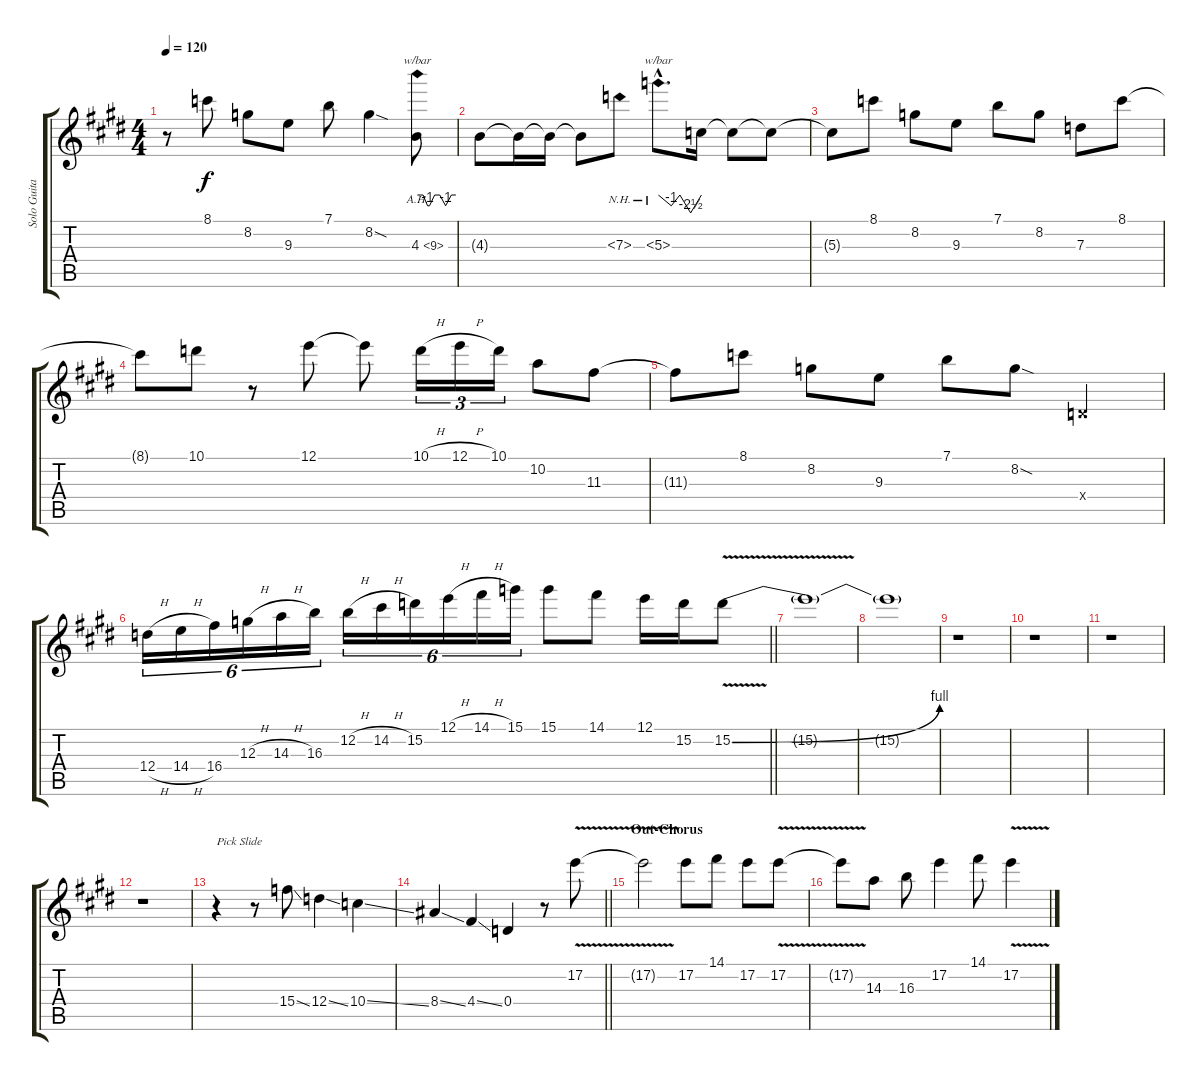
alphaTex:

\track ("Solo Guitar" "Solo Guita") {instrument overdrivenguitar}
\staff {score tabs}
\tuning (E4 B3 G3 D3 A2 E2) {hide}
\ts (4 4)
\tempo 120
\clef g2
\ks e
r.8{dy f} 8.1.8 8.2.8 9.3.8 7.1.8 8.2{sod}.4 4.3{ah 5}.8{tbe (custom default 0 0 9 0 16 -4 19 -4 27 0 35 0 44 -4 53 0 60 0)} |
4.3{t}.8 4.3{t}.16 4.3{t}.16 4.3{t}.8 7.3{nh}.8 5.3{nh hac}.8{d tbe (custom default 0 0 18 -4 30 0 45 -10 60 0)} 5.3{t}.16 5.3{t}.8 5.3{t}.8 |
5.3{t}.8 8.1.8 8.2.8 9.3.8 7.1.8 8.2.8 7.3.8 8.1.8 |
8.1{t}.8 10.1.8 r.8 12.1.8 12.1{t}.8 10.1{h}.16{tu (3 2)} 12.1{h}.16{tu (3 2)} 10.1.16{tu (3 2)} 10.2.8 11.3.8 |
11.3{t}.8 8.1.8 8.2.8 9.3.8 7.1.8 8.2{sod}.8 0.4{x}.4 |
\barLineRight lightlight
12.4{h}.16{tu (6 4)} 14.4{h}.16{tu (6 4)} 16.4.16{tu (6 4)} 12.3{h}.16{tu (6 4)} 14.3{h}.16{tu (6 4)} 16.3.16{tu (6 4)} 12.2{h}.16{tu (6 4)} 14.2{h}.16{tu (6 4)} 15.2.16{tu (6 4)} 12.1{h}.16{tu (6 4)} 14.1{h}.16{tu (6 4)} 15.1.16{tu (6 4)} 15.1.8 14.1.8 12.1.16 15.2.16 15.2{be (bend 0 0 60 4) v}.8 |
15.2{t}.1 |
15.2{t}.1 |
r.1 |
r.1 |
r.1 |
r.1 |
r.4{txt "Pick Slide" instrument guitarfretnoise} r.8 15.4{ss}.8 12.4{ss}.4 10.4{ss}.4 |
\barLineRight lightlight
8.4{ss}.4 4.4{ss}.4 0.4.4 r.8{instrument overdrivenguitar} 17.2{v}.8 |
\section ("" "Out-Chorus")
17.2{t}.2 17.2.8 14.1.8 17.2.8 17.2{v}.8 |
17.2{t}.8 14.3.8 16.3.8 17.2.4 14.1.8 17.2{v}.4
